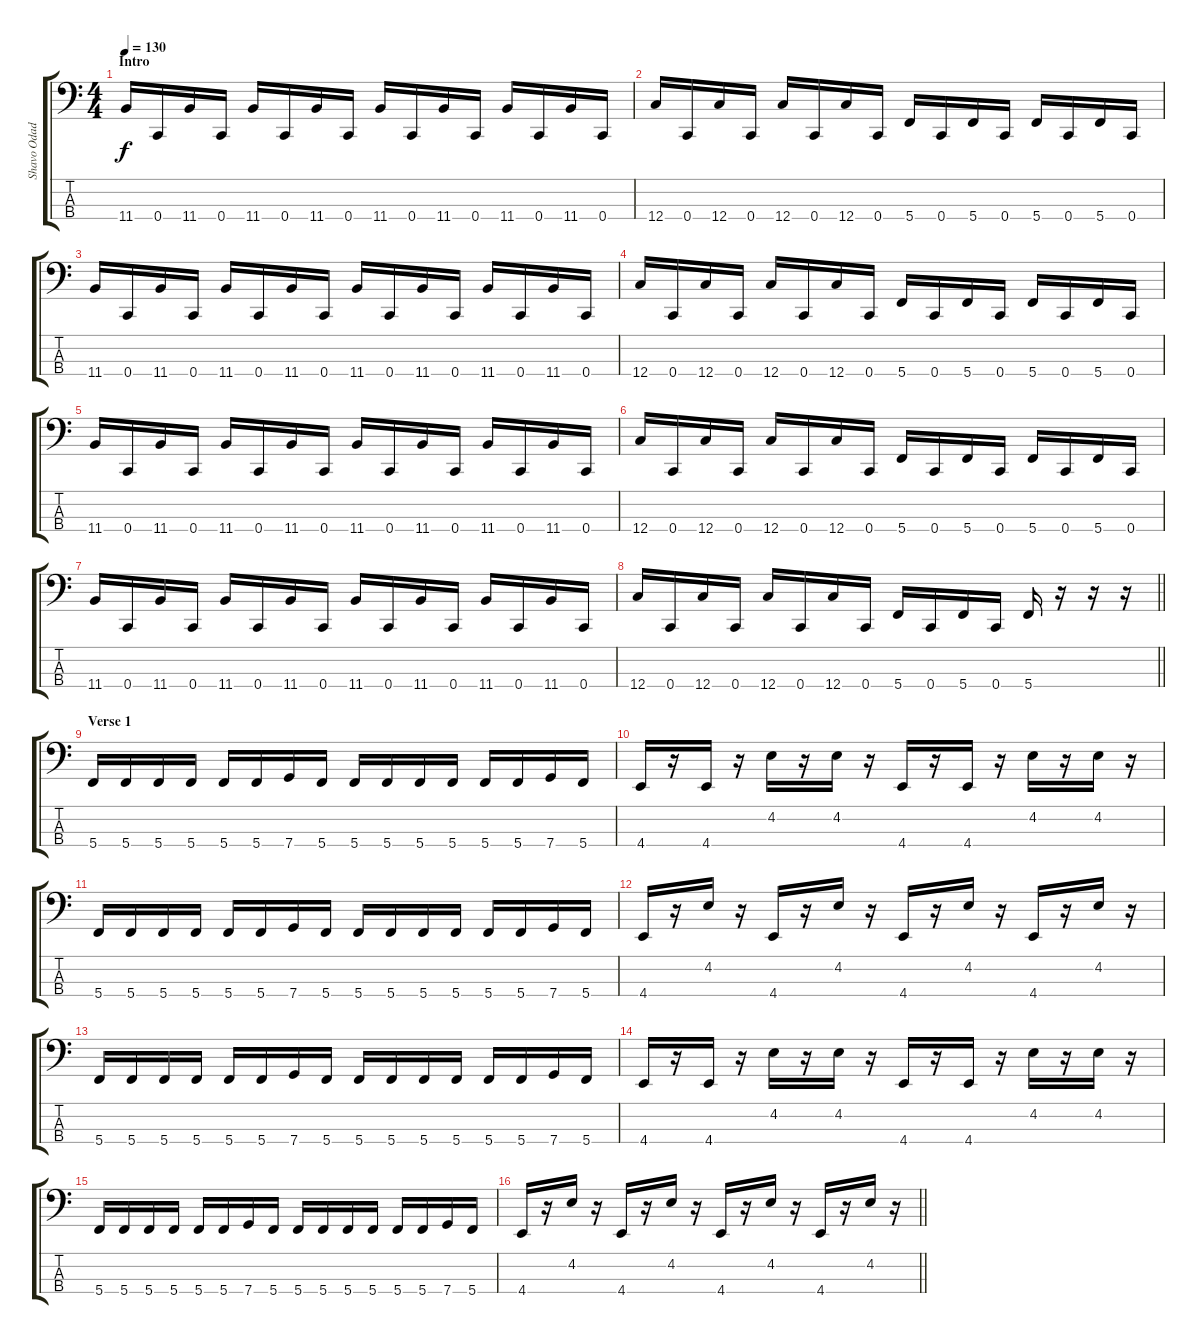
\track ("Shavo Odadjian" "Shavo Odad") {instrument electricbasspick}
\staff {score tabs}
\tuning (F2 C2 G1 C1) {hide}
\ts (4 4)
\section ("" "Intro")
\tempo 130
\clef f4
\ks c
11.4.16{dy f instrument electricbasspick} 0.4.16 11.4.16 0.4.16 11.4.16 0.4.16 11.4.16 0.4.16 11.4.16 0.4.16 11.4.16 0.4.16 11.4.16 0.4.16 11.4.16 0.4.16 |
12.4.16 0.4.16 12.4.16 0.4.16 12.4.16 0.4.16 12.4.16 0.4.16 5.4.16 0.4.16 5.4.16 0.4.16 5.4.16 0.4.16 5.4.16 0.4.16 |
11.4.16 0.4.16 11.4.16 0.4.16 11.4.16 0.4.16 11.4.16 0.4.16 11.4.16 0.4.16 11.4.16 0.4.16 11.4.16 0.4.16 11.4.16 0.4.16 |
12.4.16 0.4.16 12.4.16 0.4.16 12.4.16 0.4.16 12.4.16 0.4.16 5.4.16 0.4.16 5.4.16 0.4.16 5.4.16 0.4.16 5.4.16 0.4.16 |
11.4.16 0.4.16 11.4.16 0.4.16 11.4.16 0.4.16 11.4.16 0.4.16 11.4.16 0.4.16 11.4.16 0.4.16 11.4.16 0.4.16 11.4.16 0.4.16 |
12.4.16 0.4.16 12.4.16 0.4.16 12.4.16 0.4.16 12.4.16 0.4.16 5.4.16 0.4.16 5.4.16 0.4.16 5.4.16 0.4.16 5.4.16 0.4.16 |
11.4.16 0.4.16 11.4.16 0.4.16 11.4.16 0.4.16 11.4.16 0.4.16 11.4.16 0.4.16 11.4.16 0.4.16 11.4.16 0.4.16 11.4.16 0.4.16 |
\barLineRight lightlight
12.4.16 0.4.16 12.4.16 0.4.16 12.4.16 0.4.16 12.4.16 0.4.16 5.4.16 0.4.16 5.4.16 0.4.16 5.4.16 r.16 r.16 r.16 |
\section ("" "Verse 1")
5.4.16 5.4.16 5.4.16 5.4.16 5.4.16 5.4.16 7.4.16 5.4.16 5.4.16 5.4.16 5.4.16 5.4.16 5.4.16 5.4.16 7.4.16 5.4.16 |
4.4.16 r.16 4.4.16 r.16 4.2.16 r.16 4.2.16 r.16 4.4.16 r.16 4.4.16 r.16 4.2.16 r.16 4.2.16 r.16 |
5.4.16 5.4.16 5.4.16 5.4.16 5.4.16 5.4.16 7.4.16 5.4.16 5.4.16 5.4.16 5.4.16 5.4.16 5.4.16 5.4.16 7.4.16 5.4.16 |
4.4.16 r.16 4.2.16 r.16 4.4.16 r.16 4.2.16 r.16 4.4.16 r.16 4.2.16 r.16 4.4.16 r.16 4.2.16 r.16 |
5.4.16 5.4.16 5.4.16 5.4.16 5.4.16 5.4.16 7.4.16 5.4.16 5.4.16 5.4.16 5.4.16 5.4.16 5.4.16 5.4.16 7.4.16 5.4.16 |
4.4.16 r.16 4.4.16 r.16 4.2.16 r.16 4.2.16 r.16 4.4.16 r.16 4.4.16 r.16 4.2.16 r.16 4.2.16 r.16 |
5.4.16 5.4.16 5.4.16 5.4.16 5.4.16 5.4.16 7.4.16 5.4.16 5.4.16 5.4.16 5.4.16 5.4.16 5.4.16 5.4.16 7.4.16 5.4.16 |
\barLineRight lightlight
4.4.16 r.16 4.2.16 r.16 4.4.16 r.16 4.2.16 r.16 4.4.16 r.16 4.2.16 r.16 4.4.16 r.16 4.2.16 r.16
